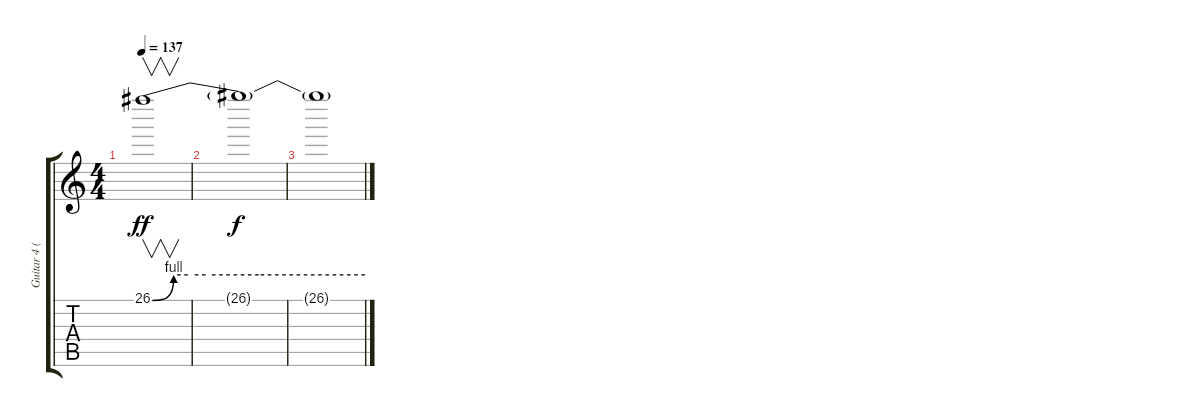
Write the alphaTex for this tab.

\track ("Guitar 4 (Solo)" "Guitar 4 (") {instrument overdrivenguitar}
\staff {score tabs}
\tuning (E4 B3 G3 D3 A2 E2) {hide}
\ts (4 4)
\tempo 137
\clef g2
\ks c
26.1{be (custom 0 0 6 4 10 4 15 4 30 4 60 4)}.1{v dy ff} |
26.1{t}.1{dy f} |
26.1{t}.1
